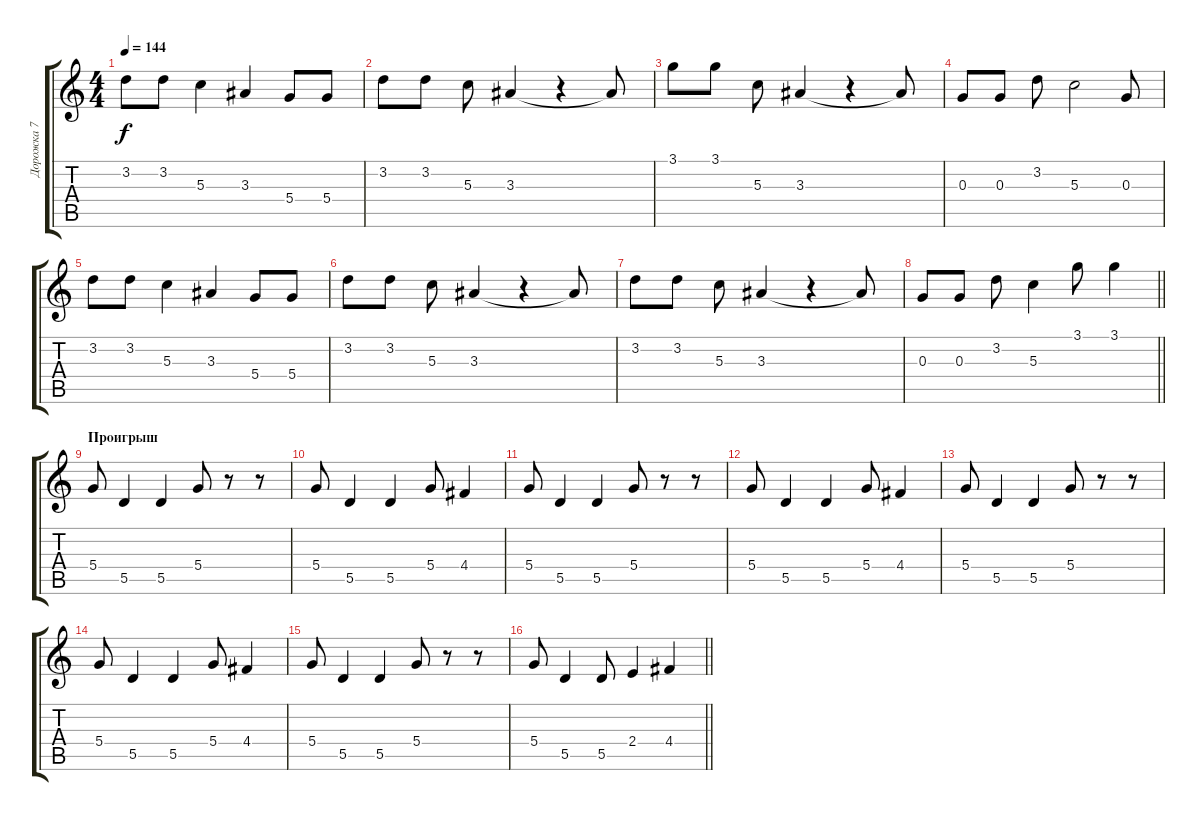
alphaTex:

\track ("Дорожка 7" "Дорожка 7") {instrument distortionguitar}
\staff {score tabs}
\tuning (E4 B3 G3 D3 A2 E2) {hide}
\ts (4 4)
\tempo 144
\clef g2
\ks c
3.2.8{dy f} 3.2.8 5.3.4 3.3.4 5.4.8 5.4.8 |
3.2.8 3.2.8 5.3.8 3.3.4 r.4 3.3{t}.8 |
3.1.8 3.1.8 5.3.8 3.3.4 r.4 3.3{t}.8 |
0.3.8 0.3.8 3.2.8 5.3.2 0.3.8 |
3.2.8 3.2.8 5.3.4 3.3.4 5.4.8 5.4.8 |
3.2.8 3.2.8 5.3.8 3.3.4 r.4 3.3{t}.8 |
3.2.8 3.2.8 5.3.8 3.3.4 r.4 3.3{t}.8 |
\barLineRight lightlight
0.3.8 0.3.8 3.2.8 5.3.4 3.1.8 3.1.4 |
\section ("" "Проигрыш")
5.4.8 5.5.4 5.5.4 5.4.8 r.8 r.8 |
5.4.8 5.5.4 5.5.4 5.4.8 4.4.4 |
5.4.8 5.5.4 5.5.4 5.4.8 r.8 r.8 |
5.4.8 5.5.4 5.5.4 5.4.8 4.4.4 |
5.4.8 5.5.4 5.5.4 5.4.8 r.8 r.8 |
5.4.8 5.5.4 5.5.4 5.4.8 4.4.4 |
5.4.8 5.5.4 5.5.4 5.4.8 r.8 r.8 |
\barLineRight lightlight
5.4.8 5.5.4 5.5.8 2.4.4 4.4.4
